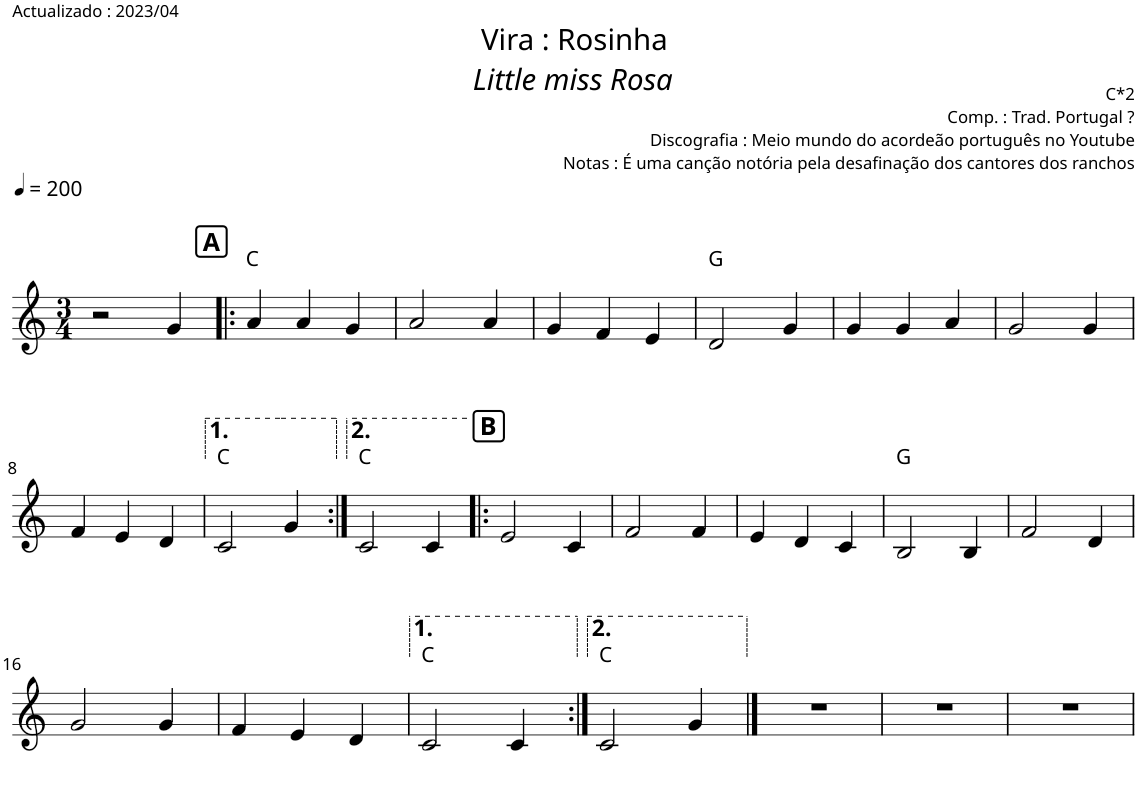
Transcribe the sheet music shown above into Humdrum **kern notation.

**kern	**harte
*part1	*part1
*staff1	*
*I"Piano	*
*I'Pno.	*
*clefG2	*
*k[]	*
*M3/4	*
*MM200	*
=1	=1
2r	.
4g/	.
!!LO:REH:place=s1:a:B:cj:fs=12:t=A
=2!|:	=2!|:
4a/	C:maj
4a/	.
4g/	.
=3	=3
2a/	.
4a/	.
=4	=4
4g/	.
4f/	.
4e/	.
=5	=5
2d/	G:maj
4g/	.
=6	=6
4g/	.
4g/	.
4a/	.
=7	=7
2g/	.
4g/	.
!!LO:LB:g=z
=8	=8
4f/	.
4e/	.
4d/	.
=9	=9
2c/	C:maj
4g/	.
=10:|!	=10:|!
2c/	C:maj
4c/	.
!!LO:REH:place=s1:a:B:cj:fs=12:t=B
=11!|:	=11!|:
2e/	.
4c/	.
=12	=12
2f/	.
4f/	.
=13	=13
4e/	.
4d/	.
4c/	.
=14	=14
2B/	G:maj
4B/	.
=15	=15
2f/	.
4d/	.
!!LO:LB:g=z
=16	=16
2g/	.
4g/	.
=17	=17
4f/	.
4e/	.
4d/	.
=18	=18
2c/	C:maj
4c/	.
=19:|!	=19:|!
2c/	C:maj
4g/	.
==20	==20
2.r	.
=21	=21
2.r	.
=22	=22
2.r	.
=	=
*-	*-
